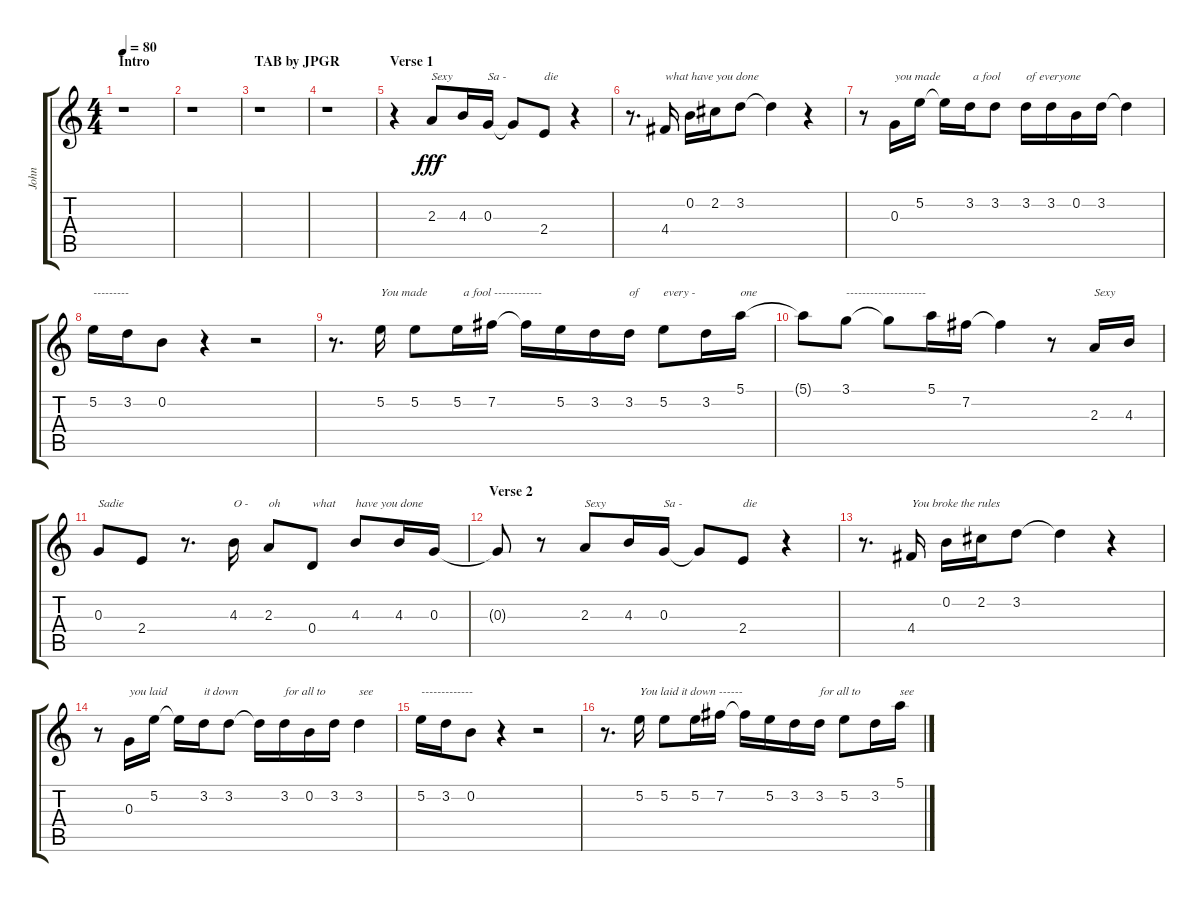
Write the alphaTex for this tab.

\track ("John" "John") {instrument acousticguitarsteel}
\staff {score tabs}
\tuning (E4 B3 G3 D3 A2 E2) {hide}
\ts (4 4)
\section ("" "Intro                              TAB by JPGR")
\tempo 80
\clef g2
\ks c
r.1{dy fff instrument acousticguitarsteel} |
r.1 |
r.1 |
r.1 |
\section ("" "Verse 1")
r.4 2.3.8{txt "Sexy"} 4.3.16{txt " "} 0.3.16{txt "Sa -"} 0.3{t}.8 2.4.8{txt "die"} r.4 |
r.8{d} 4.4.16{txt "what have you done"} 0.2.16 2.2.16 3.2.8 3.2{t}.4 r.4 |
r.8 0.3.16{txt "you made"} 5.2.16 5.2{t}.16 3.2.16{txt " a fool"} 3.2.8 3.2.16{txt "of everyone"} 3.2.16 0.2.16 3.2.16 3.2{t}.4 |
5.2.16{txt "---------"} 3.2.16 0.2.8 r.4 r.2 |
r.8{d} 5.2.16{txt "You made"} 5.2.8 5.2.16{txt "  a fool ------------"} 7.2.16 7.2{t}.16 5.2.16 3.2.16 3.2.16{txt "of"} 5.2.8{txt "every -"} 3.2.16 5.1.16{txt "one"} |
5.1{t}.8 3.1.8{txt "--------------------"} 3.1{t}.8 5.1.16 7.2.16 7.2{t}.4 r.8 2.3.16{txt "Sexy"} 4.3.16 |
0.3.8{txt "Sadie"} 2.4.8 r.8{d} 4.3.16{txt "O -"} 2.3.8{txt "oh"} 0.4.8{txt "what"} 4.3.8{txt "have you done"} 4.3.16 0.3.16 |
\section ("" "Verse 2")
0.3{t}.8 r.8 2.3.8{txt "Sexy"} 4.3.16 0.3.16{txt "Sa -"} 0.3{t}.8 2.4.8{txt "die"} r.4 |
r.8{d} 4.4.16{txt "You broke the rules"} 0.2.16 2.2.16 3.2.8 3.2{t}.4 r.4 |
r.8 0.3.16{txt "you laid"} 5.2.16 5.2{t}.16 3.2.16{txt "it down"} 3.2.8 3.2{t}.16 3.2.16{txt "for all to"} 0.2.16 3.2.16 3.2.4{txt "see"} |
5.2.16{txt "-------------"} 3.2.16 0.2.8 r.4 r.2 |
r.8{d} 5.2.16{txt "You laid it down ------"} 5.2.8 5.2.16 7.2.16 7.2{t}.16 5.2.16 3.2.16 3.2.16{txt "for all to"} 5.2.8 3.2.16 5.1.16{txt "see"}
